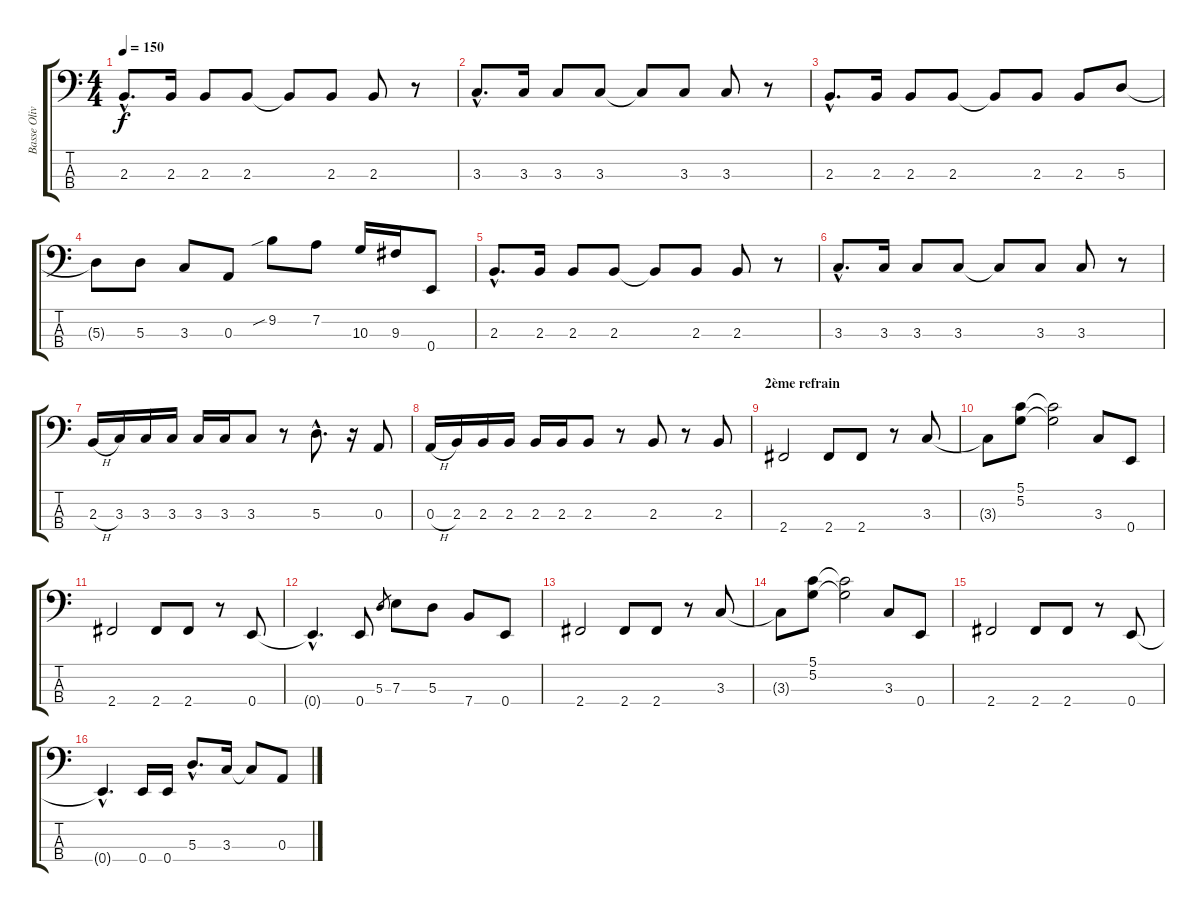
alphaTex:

\track ("Basse Oliv" "Basse Oliv") {instrument electricbassfinger}
\staff {score tabs}
\tuning (G2 D2 A1 E1) {hide}
\ts (4 4)
\tempo 150
\clef f4
\ks c
2.3{hac}.8{d dy f} 2.3.16 2.3.8 2.3.8 2.3{t}.8 2.3.8 2.3.8 r.8 |
3.3{hac}.8{d} 3.3.16 3.3.8 3.3.8 3.3{t}.8 3.3.8 3.3.8 r.8 |
2.3{hac}.8{d} 2.3.16 2.3.8 2.3.8 2.3{t}.8 2.3.8 2.3.8 5.3.8 |
5.3{t}.8 5.3.8 3.3.8 0.3.8 9.2{sib}.8 7.2.8 10.3.16 9.3.16 0.4.8 |
2.3{hac}.8{d} 2.3.16 2.3.8 2.3.8 2.3{t}.8 2.3.8 2.3.8 r.8 |
3.3{hac}.8{d} 3.3.16 3.3.8 3.3.8 3.3{t}.8 3.3.8 3.3.8 r.8 |
2.3{h}.16 3.3.16 3.3.16 3.3.16 3.3.16 3.3.16 3.3.8 r.8 5.3{hac}.8{d} r.16 0.3.8 |
0.3{h}.16 2.3.16 2.3.16 2.3.16 2.3.16 2.3.16 2.3.8 r.8 2.3.8 r.8 2.3.8 |
\section ("" "2ème refrain")
2.4.2 2.4.8 2.4.8 r.8 3.3.8 |
3.3{t}.8 (5.1 5.2).8 (5.1{t} 5.2{t}).2 3.3.8 0.4.8 |
2.4.2 2.4.8 2.4.8 r.8 0.4.8 |
0.4{hac t}.4{d} 0.4.8 5.3.8{gr} 7.3.8 5.3.8 7.4.8 0.4.8 |
2.4.2 2.4.8 2.4.8 r.8 3.3.8 |
3.3{t}.8 (5.1 5.2).8 (5.1{t} 5.2{t}).2 3.3.8 0.4.8 |
2.4.2 2.4.8 2.4.8 r.8 0.4.8 |
0.4{hac t}.4{d} 0.4.16 0.4.16 5.3{hac}.8{d} 3.3.16 3.3{t}.8 0.3.8
